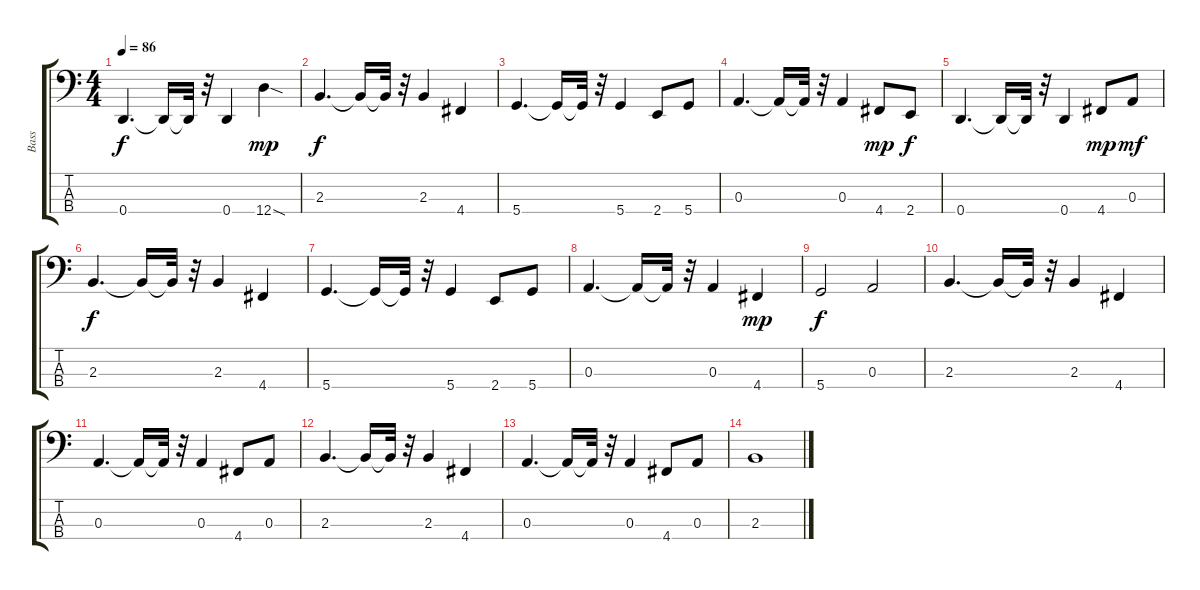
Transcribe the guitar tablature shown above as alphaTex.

\track ("Bass" "Bass") {instrument electricbassfinger}
\staff {score tabs}
\tuning (G2 D2 A1 D1) {hide}
\ts (4 4)
\tempo 86
\clef f4
\ks c
0.4.4{d dy f} 0.4{t}.16 0.4{t}.32 r.32 0.4.4 12.4{sod}.4{dy mp} |
2.3.4{d dy f} 2.3{t}.16 2.3{t}.32 r.32 2.3.4 4.4.4 |
5.4.4{d} 5.4{t}.16 5.4{t}.32 r.32 5.4.4 2.4.8 5.4.8 |
0.3.4{d} 0.3{t}.16 0.3{t}.32 r.32 0.3.4 4.4.8{dy mp} 2.4.8{dy f} |
0.4.4{d} 0.4{t}.16 0.4{t}.32 r.32 0.4.4 4.4.8{dy mp} 0.3.8{dy mf} |
2.3.4{d dy f} 2.3{t}.16 2.3{t}.32 r.32 2.3.4 4.4.4 |
5.4.4{d} 5.4{t}.16 5.4{t}.32 r.32 5.4.4 2.4.8 5.4.8 |
0.3.4{d} 0.3{t}.16 0.3{t}.32 r.32 0.3.4 4.4.4{dy mp} |
5.4.2{dy f} 0.3.2 |
2.3.4{d} 2.3{t}.16 2.3{t}.32 r.32 2.3.4 4.4.4 |
0.3.4{d} 0.3{t}.16 0.3{t}.32 r.32 0.3.4 4.4.8 0.3.8 |
2.3.4{d} 2.3{t}.16 2.3{t}.32 r.32 2.3.4 4.4.4 |
0.3.4{d} 0.3{t}.16 0.3{t}.32 r.32 0.3.4 4.4.8 0.3.8 |
2.3.1
